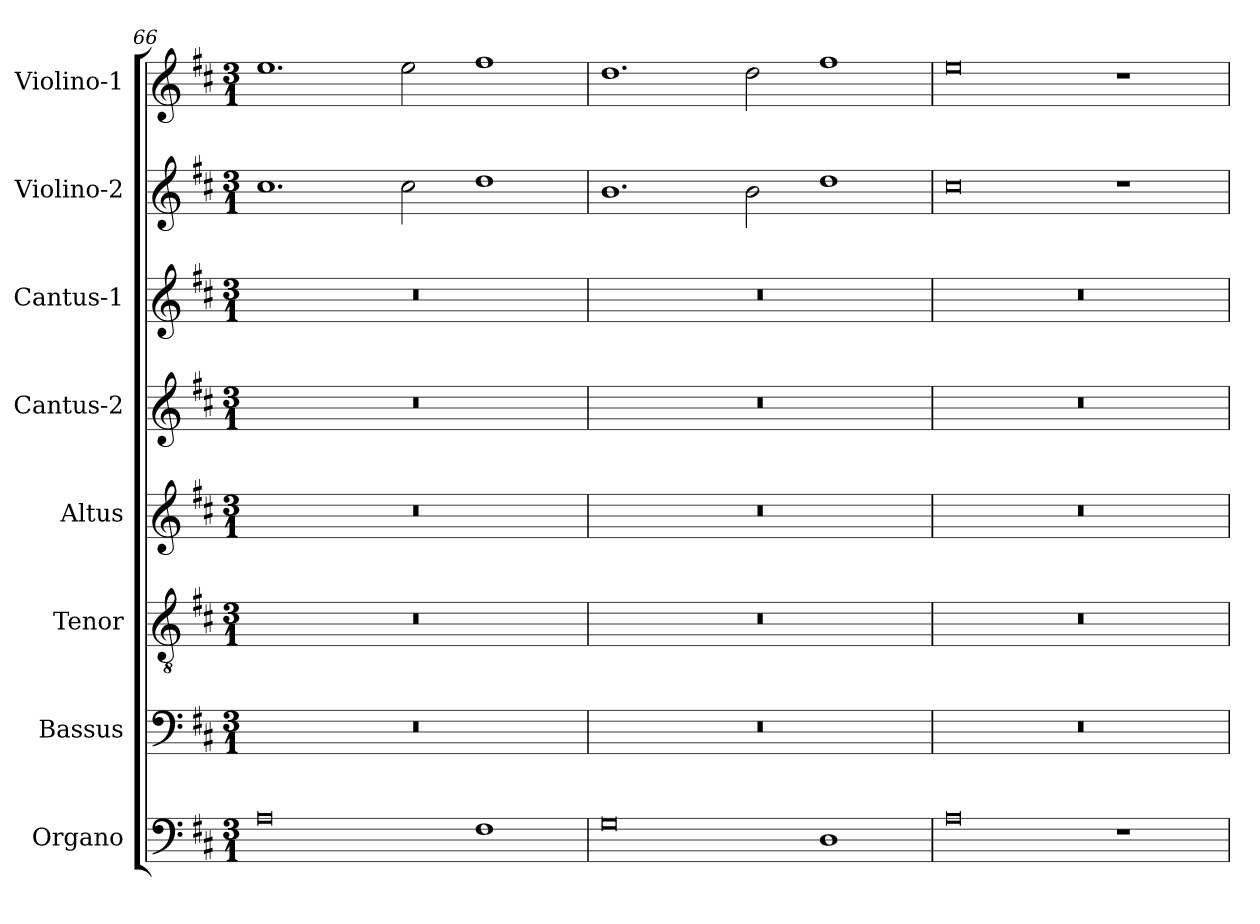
**kern	**kern	**kern	**kern	**kern	**kern	**kern	**kern
*part8	*part7	*part6	*part5	*part4	*part3	*part2	*part1
*staff8	*staff7	*staff6	*staff5	*staff4	*staff3	*staff2	*staff1
*I"Organo	*I"Bassus	*I"Tenor	*I"Altus	*I"Cantus-2	*I"Cantus-1	*I"Violino-2	*I"Violino-1
*I'Og	*I'B	*I'T	*I'A	*I'C2	*I'C1	*I'V2	*I'V1
*clefF4	*clefF4	*clefGv2	*clefG2	*clefG2	*clefG2	*clefG2	*clefG2
*k[f#c#]	*k[f#c#]	*k[f#c#]	*k[f#c#]	*k[f#c#]	*k[f#c#]	*k[f#c#]	*k[f#c#]
*D:	*D:	*D:	*D:	*D:	*D:	*D:	*D:
*M3/1	*M3/1	*M3/1	*M3/1	*M3/1	*M3/1	*M3/1	*M3/1
=66	=66	=66	=66	=66	=66	=66	=66
0A	0.r	0.r	0.r	0.r	0.r	1.cc#	1.ee
.	.	.	.	.	.	2cc#\	2ee\
1F#	.	.	.	.	.	1dd	1ff#
=67	=67	=67	=67	=67	=67	=67	=67
0G	0.r	0.r	0.r	0.r	0.r	1.b	1.dd
.	.	.	.	.	.	2b\	2dd\
1D	.	.	.	.	.	1dd	1ff#
!!LO:LB:g=z
=68	=68	=68	=68	=68	=68	=68	=68
0A	0.r	0.r	0.r	0.r	0.r	0cc#	0ee
1r	.	.	.	.	.	1r	1r
=	=	=	=	=	=	=	=
*-	*-	*-	*-	*-	*-	*-	*-
